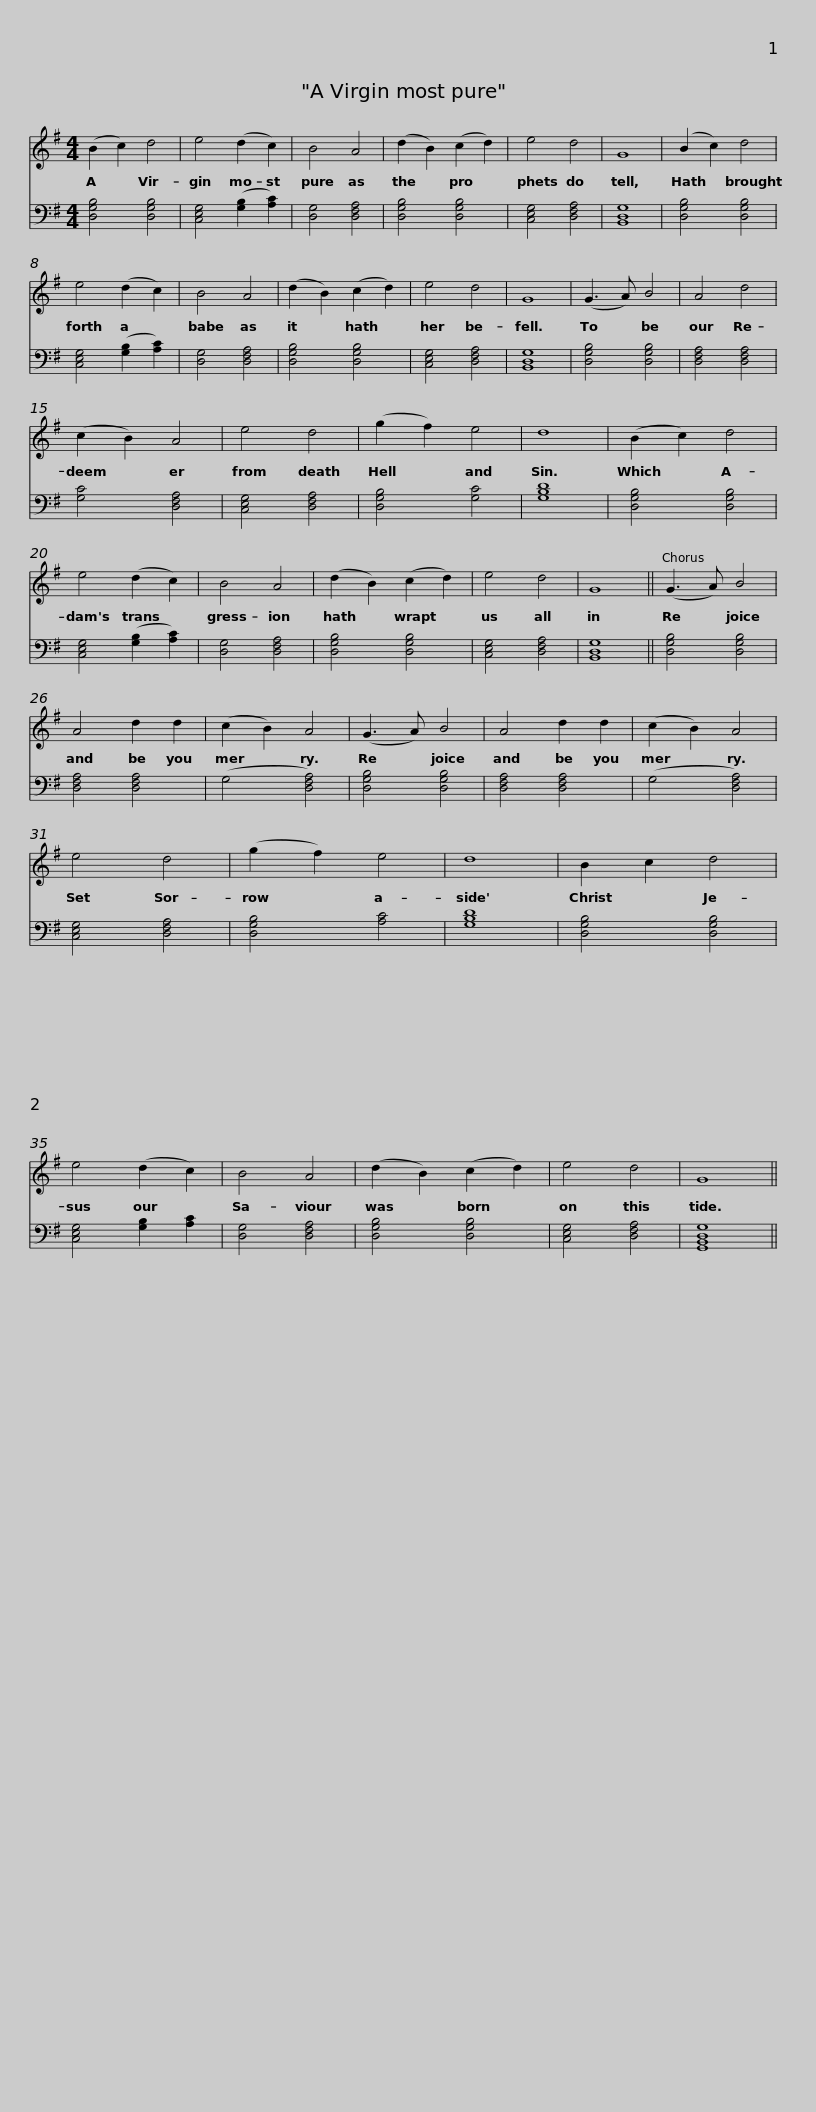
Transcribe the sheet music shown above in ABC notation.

X:1
%%score 1 2
L:1/8
M:4/4
I:linebreak $
K:G
V:1 treble
V:2 bass
V:1
 (B2 c2) d4 | e4 (d2 c2) | B4 A4 | (d2 B2) (c2 d2) | e4 d4 | %5
 G8 | (B2 c2) d4 | e4 (d2 c2) | B4 A4 |$ (d2 B2) (c2 d2) | %10
 e4 d4 | G8 | (G3 A) B4 | A4 d4 | (c2 B2) A4 | %15
 e4 d4 | (g2 f2) e4 | d8 | (B2 c2) d4 |$ e4 (d2 c2) | %20
 B4 A4 | (d2 B2) (c2 d2) | e4 d4 | G8 || (G3 A) B4 | %25
 A4 d2 d2 | (c2 B2) A4 | (G3 A) B4 |$ A4 d2 d2 | (c2 B2) A4 | %30
 e4 d4 | (g2 f2) e4 | d8 | B2 c2 d4 | e4 (d2 c2) | %35
 B4 A4 | (d2 B2) (c2 d2) | e4 d4 |$ G8 || %39
V:2
 [D,G,B,]4 [D,G,B,]4 | [C,E,G,]4 ([G,B,]2 [A,C]2) | [D,G,]4 [D,F,A,]4 | [D,G,B,]4 [D,G,B,]4 | [C,E,G,]4 [D,F,A,]4 | %5
 [B,,D,G,]8 | [D,G,B,]4 [D,G,B,]4 | [C,E,G,]4 ([G,B,]2 [A,C]2) | [D,G,]4 [D,F,A,]4 |$ [D,G,B,]4 [D,G,B,]4 | %10
 [C,E,G,]4 [D,F,A,]4 | [B,,D,G,]8 | [D,G,B,]4 [D,G,B,]4 | [D,F,A,]4 [D,F,A,]4 | [G,C]4 [D,F,A,]4 | %15
 [C,E,G,]4 [D,F,A,]4 | [D,G,B,]4 [G,C]4 | [G,B,D]8 | [D,G,B,]4 [D,G,B,]4 |$ [C,E,G,]4 ([G,B,]2 [A,C]2) | %20
 [D,G,]4 [D,F,A,]4 | [D,G,B,]4 [D,G,B,]4 | [C,E,G,]4 [D,F,A,]4 | [B,,D,G,]8 || [D,G,B,]4 [D,G,B,]4 | %25
 [D,F,A,]4 [D,F,A,]4 | (G,4 [D,F,A,]4) | [D,G,B,]4 [D,G,B,]4 |$ [D,F,A,]4 [D,F,A,]4 | (G,4 [D,F,A,]4) | %30
 [C,E,G,]4 [D,F,A,]4 | [D,G,B,]4 [A,C]4 | [G,B,D]8 | [D,G,B,]4 [D,G,B,]4 | [C,E,G,]4 [G,B,]2 [A,C]2 | %35
 [D,G,]4 [D,F,A,]4 | [D,G,B,]4 [D,G,B,]4 | [C,E,G,]4 [D,F,A,]4 |$ [G,,B,,D,G,]8 || %39
